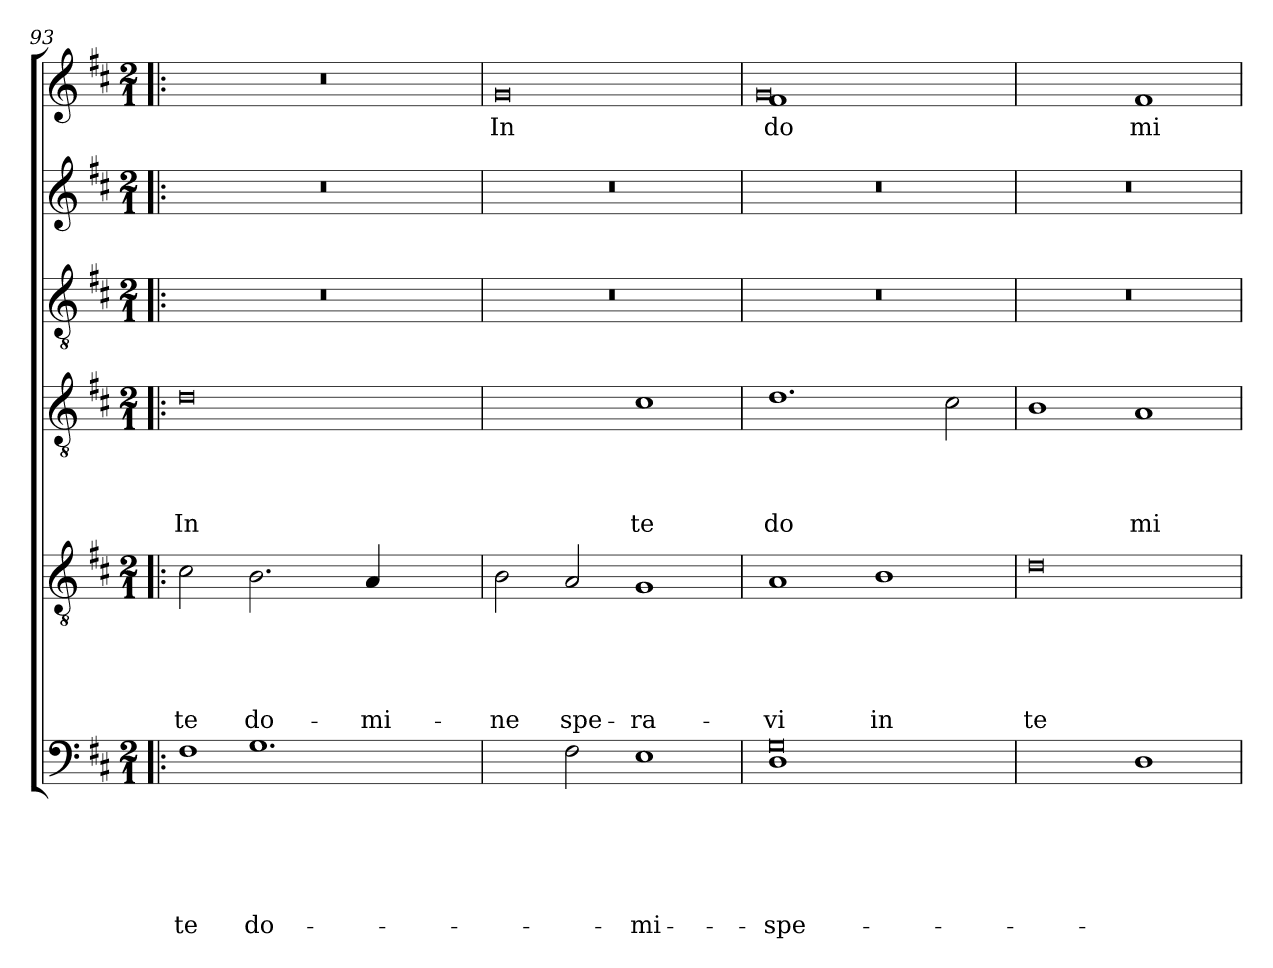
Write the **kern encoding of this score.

**kern	**text	**text	**text	**text	**text	**text	**kern	**text	**text	**text	**text	**text	**kern	**text	**text	**text	**text	**kern	**kern	**kern	**text
*part6	*part6	*part6	*part6	*part6	*part6	*part6	*part5	*part5	*part5	*part5	*part5	*part5	*part4	*part4	*part4	*part4	*part4	*part3	*part2	*part1	*part1
*staff6	*staff6	*staff6	*staff6	*staff6	*staff6	*staff6	*staff5	*staff5	*staff5	*staff5	*staff5	*staff5	*staff4	*staff4	*staff4	*staff4	*staff4	*staff3	*staff2	*staff1	*staff1
*clefF4	*	*	*	*	*	*	*clefGv2	*	*	*	*	*	*clefGv2	*	*	*	*	*clefGv2	*clefG2	*clefG2	*
*k[f#c#]	*	*	*	*	*	*	*k[f#c#]	*	*	*	*	*	*k[f#c#]	*	*	*	*	*k[f#c#]	*k[f#c#]	*k[f#c#]	*
*D:	*	*	*	*	*	*	*D:	*	*	*	*	*	*D:	*	*	*	*	*D:	*D:	*D:	*
*M2/1	*	*	*	*	*	*	*M2/1	*	*	*	*	*	*M2/1	*	*	*	*	*M2/1	*M2/1	*M2/1	*
=93!|:	=93!|:	=93!|:	=93!|:	=93!|:	=93!|:	=93!|:	=93!|:	=93!|:	=93!|:	=93!|:	=93!|:	=93!|:	=93!|:	=93!|:	=93!|:	=93!|:	=93!|:	=93!|:	=93!|:	=93!|:	=93!|:
!	!	!	!	!	!	!LO:LY:b	!	!	!	!	!	!LO:LY:b	!	!	!	!	!LO:LY:b	!	!	!	!
*^	*	*	*	*	*	*	*	*	*	*	*	*	*	*	*	*	*	*	*	*	*
1F#	2ryy	.	.	.	.	.	te	2c#\	.	.	.	.	te	0d	.	.	.	In	0r	0r	0r	.
!	!	!	!	!	!	!	!LO:LY:b	!	!	!	!	!	!LO:LY:b	!	!	!	!	!	!	!	!	!
.	1.G	.	.	.	.	.	do-	2.B\	.	.	.	.	do-	.	.	.	.	.	.	.	.	.
1ryy	.	.	.	.	.	.	.	.	.	.	.	.	.	.	.	.	.	.	.	.	.	.
!	!	!	!	!	!	!	!	!	!	!	!	!	!LO:LY:b	!	!	!	!	!	!	!	!	!
.	.	.	.	.	.	.	.	4A/	.	.	.	.	-mi-	.	.	.	.	.	.	.	.	.
.	.	.	.	.	.	.	.	2ryy	.	.	.	.	.	.	.	.	.	.	.	.	.	.
*v	*v	*	*	*	*	*	*	*	*	*	*	*	*	*	*	*	*	*	*	*	*	*
=94!	=94!	=94!	=94!	=94!	=94!	=94!	=94!	=94!	=94!	=94!	=94!	=94!	=94!	=94!	=94!	=94!	=94!	=94!	=94!	=94!	=94!
!	!	!	!	!	!	!	!	!	!	!	!	!LO:LY:b	!	!	!	!	!	!	!	!	!LO:LY:b
2ryy	.	.	.	.	.	.	2B\	.	.	.	.	-ne	1ryy	.	.	.	.	0r	0r	0g	In
!	!	!	!	!	!	!	!	!	!	!	!	!LO:LY:b	!	!	!	!	!	!	!	!	!
2F#\	.	.	.	.	.	.	2A/	.	.	.	.	spe-	.	.	.	.	.	.	.	.	.
!	!	!	!	!	!	!LO:LY:b	!	!	!	!	!	!LO:LY:b	!	!	!	!	!LO:LY:b	!	!	!	!
1E	.	.	.	.	.	-mi-	1G	.	.	.	.	-ra-	1c#	.	.	.	te	.	.	.	.
=95!	=95!	=95!	=95!	=95!	=95!	=95!	=95!	=95!	=95!	=95!	=95!	=95!	=95!	=95!	=95!	=95!	=95!	=95!	=95!	=95!	=95!
!	!	!	!	!	!	!LO:LY:b	!	!	!	!	!	!	!	!	!	!	!	!	!	!	!
*^	*	*	*	*	*	*	*	*	*	*	*	*	*	*	*	*	*	*	*	*	*
!	!	!	!	!	!	!	!LO:LY:b	!	!	!	!	!	!LO:LY:b	!	!	!	!	!LO:LY:b	!	!	!	!LO:LY:b
*	*	*	*	*	*	*	*	*	*	*	*	*	*	*	*	*	*	*	*	*	*^	*
!	!	!	!	!	!	!	!	!	!	!	!	!	!	!	!	!	!	!	!	!	!	!	!LO:LY:b
1D	0G	.	.	.	.	.	spe-	1A	.	.	.	.	-vi	1.d	.	.	.	do	0r	0r	1f#	0g	do
!	!	!	!	!	!	!	!	!	!	!	!	!	!LO:LY:b	!	!	!	!	!	!	!	!	!	!
1ryy	.	.	.	.	.	.	.	1B	.	.	.	.	in	.	.	.	.	.	.	.	1ryy	.	.
.	.	.	.	.	.	.	.	.	.	.	.	.	.	2c#\	.	.	.	.	.	.	.	.	.
*v	*v	*	*	*	*	*	*	*	*	*	*	*	*	*	*	*	*	*	*	*	*v	*v	*
=96!	=96!	=96!	=96!	=96!	=96!	=96!	=96!	=96!	=96!	=96!	=96!	=96!	=96!	=96!	=96!	=96!	=96!	=96!	=96!	=96!	=96!
!	!	!	!	!	!	!	!	!	!	!	!	!LO:LY:b	!	!	!	!	!	!	!	!	!
1ryy	.	.	.	.	.	.	0d	.	.	.	.	te	1B	.	.	.	.	0r	0r	1ryy	.
!	!	!	!	!	!	!	!	!	!	!	!	!	!	!	!	!	!LO:LY:b	!	!	!	!LO:LY:b
1D	.	.	.	.	.	.	.	.	.	.	.	.	1A	.	.	.	mi	.	.	1f#	mi
=!	=!	=!	=!	=!	=!	=!	=!	=!	=!	=!	=!	=!	=!	=!	=!	=!	=!	=!	=!	=!	=!
*-	*-	*-	*-	*-	*-	*-	*-	*-	*-	*-	*-	*-	*-	*-	*-	*-	*-	*-	*-	*-	*-
